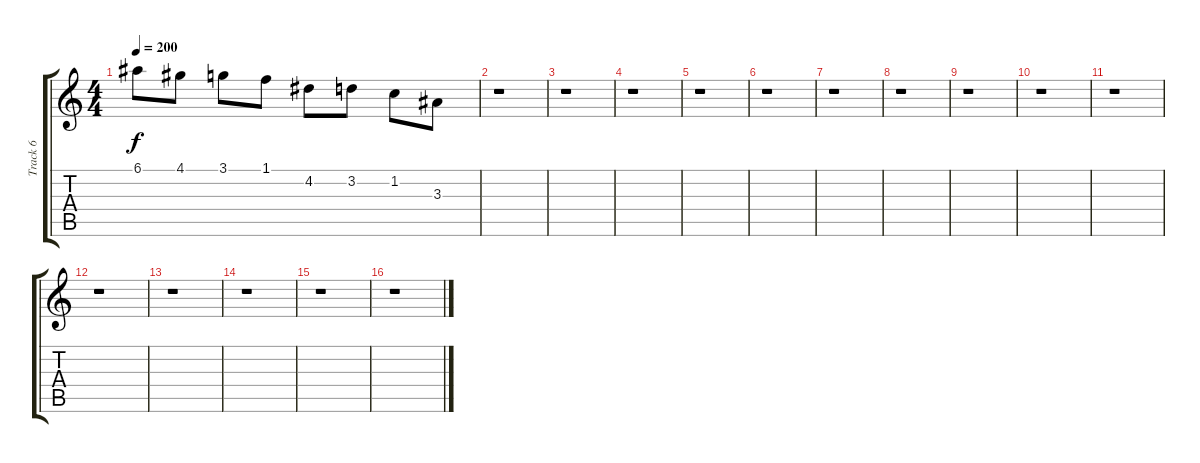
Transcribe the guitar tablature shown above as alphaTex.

\track ("Track 6" "Track 6") {instrument overdrivenguitar}
\staff {score tabs}
\tuning (E4 B3 G3 D3 A2 E2) {hide}
\ts (4 4)
\tempo 200
\clef g2
\ks c
6.1.8{dy f} 4.1.8 3.1.8 1.1.8 4.2.8 3.2.8 1.2.8 3.3.8 |
r.1 |
r.1 |
r.1 |
r.1 |
r.1 |
r.1 |
r.1 |
r.1 |
r.1 |
r.1 |
r.1 |
r.1 |
r.1 |
r.1 |
r.1
